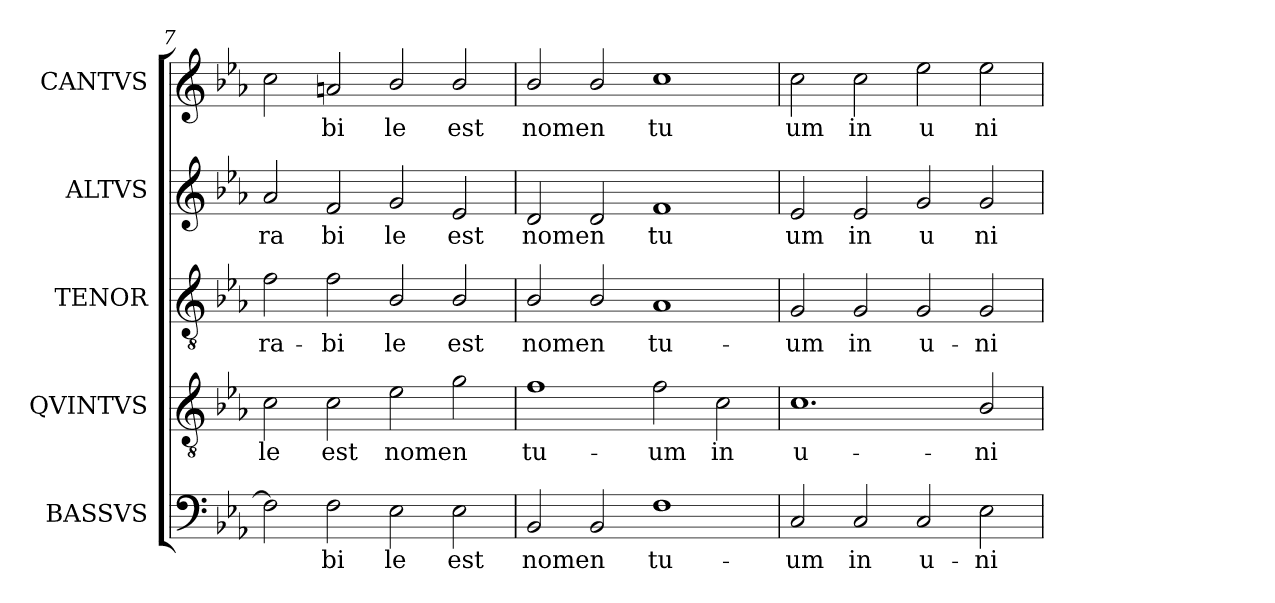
**kern	**text	**kern	**text	**kern	**text	**kern	**text	**kern	**text
*part5	*part5	*part4	*part4	*part3	*part3	*part2	*part2	*part1	*part1
*staff5	*staff5	*staff4	*staff4	*staff3	*staff3	*staff2	*staff2	*staff1	*staff1
*I"BASSVS	*	*I"QVINTVS	*	*I"TENOR	*	*I"ALTVS	*	*I"CANTVS	*
!!LO:PB:g=z
*clefF4	*	*clefGv2	*	*clefGv2	*	*clefG2	*	*clefG2	*
*k[b-e-a-]	*	*k[b-e-a-]	*	*k[b-e-a-]	*	*k[b-e-a-]	*	*k[b-e-a-]	*
*E-:	*	*E-:	*	*E-:	*	*E-:	*	*E-:	*
=7	=7	=7	=7	=7	=7	=7	=7	=7	=7
!	!LO:LY:b:cj	!	!LO:LY:b:cj	!	!LO:LY:b:cj	!	!LO:LY:b:cj	!	!LO:LY:b:cj
2F\]	.	2c\	le	2f\	-ra-	2a-/	-ra	2cc\	.
!	!LO:LY:b:cj	!	!LO:LY:b:cj	!	!LO:LY:b:cj	!	!LO:LY:b:cj	!	!LO:LY:b:cj
2F\	bi	2c\	est	2f\	-bi	2f/	bi	2an/	bi
!	!LO:LY:b:cj	!	!LO:LY:b:cj	!	!LO:LY:b:cj	!	!LO:LY:b:cj	!	!LO:LY:b:cj
2E-\	le	2e-\	nomen	2B-/	le	2g/	le	2b-/	le
!	!LO:LY:b:cj	!	!LO:LY:b:cj	!	!LO:LY:b:cj	!	!LO:LY:b:cj	!	!LO:LY:b:cj
2E-\	est	2g\	.	2B-/	est	2e-/	est	2b-/	est
=8	=8	=8	=8	=8	=8	=8	=8	=8	=8
!	!LO:LY:b:cj	!	!LO:LY:b:cj	!	!LO:LY:b:cj	!	!LO:LY:b:cj	!	!LO:LY:b:cj
2BB-/	nomen	1f	tu-	2B-/	nomen	2d/	nomen	2b-/	nomen
!	!LO:LY:b:cj	!	!	!	!LO:LY:b:cj	!	!LO:LY:b:cj	!	!LO:LY:b:cj
2BB-/	.	.	.	2B-/	.	2d/	.	2b-/	.
!	!LO:LY:b:cj	!	!LO:LY:b:cj	!	!LO:LY:b:cj	!	!LO:LY:b:cj	!	!LO:LY:b:cj
1F	tu-	2f\	-um	1A-	tu-	1f	tu	1cc	tu
!	!	!	!LO:LY:b:cj	!	!	!	!	!	!
.	.	2c\	in	.	.	.	.	.	.
=9	=9	=9	=9	=9	=9	=9	=9	=9	=9
!	!LO:LY:b:cj	!	!LO:LY:b:cj	!	!LO:LY:b:cj	!	!LO:LY:b:cj	!	!LO:LY:b:cj
2C/	-um	1.c	u-	2G/	-um	2e-/	um	2cc\	um
!	!LO:LY:b:cj	!	!	!	!LO:LY:b:cj	!	!LO:LY:b:cj	!	!LO:LY:b:cj
2C/	in	.	.	2G/	in	2e-/	in	2cc\	in
!	!LO:LY:b:cj	!	!	!	!LO:LY:b:cj	!	!LO:LY:b:cj	!	!LO:LY:b:cj
2C/	u-	.	.	2G/	u-	2g/	u	2ee-\	u
!	!LO:LY:b:cj	!	!LO:LY:b:cj	!	!LO:LY:b:cj	!	!LO:LY:b:cj	!	!LO:LY:b:cj
2E-\	-ni-	2B-/	-ni-	2G/	-ni-	2g/	ni	2ee-\	ni
=	=	=	=	=	=	=	=	=	=
*-	*-	*-	*-	*-	*-	*-	*-	*-	*-
